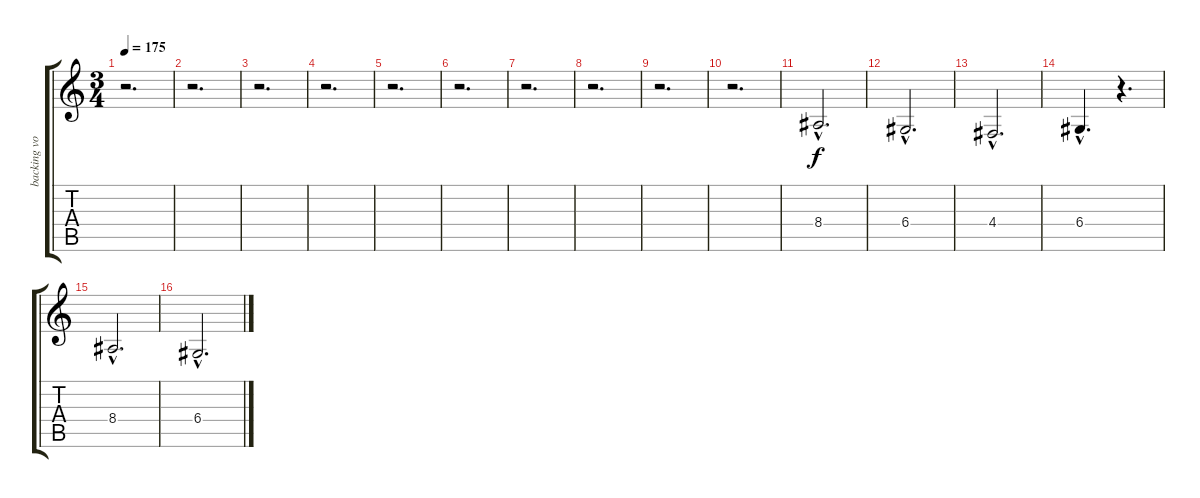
\track ("backing vocals" "backing vo") {instrument lead1square}
\staff {score tabs}
\tuning (E4 B3 G3 D3 A2 E2) {hide}
\ts (3 4)
\tempo 175
\clef g2
\ks c
r.2{d dy f} |
r.2{d} |
r.2{d} |
r.2{d} |
r.2{d} |
r.2{d} |
r.2{d} |
r.2{d} |
r.2{d} |
r.2{d} |
8.4{hac}.2{d} |
6.4{hac}.2{d} |
4.4{hac}.2{d} |
6.4{hac}.4{d} r.4{d} |
8.4{hac}.2{d} |
6.4{hac}.2{d}
